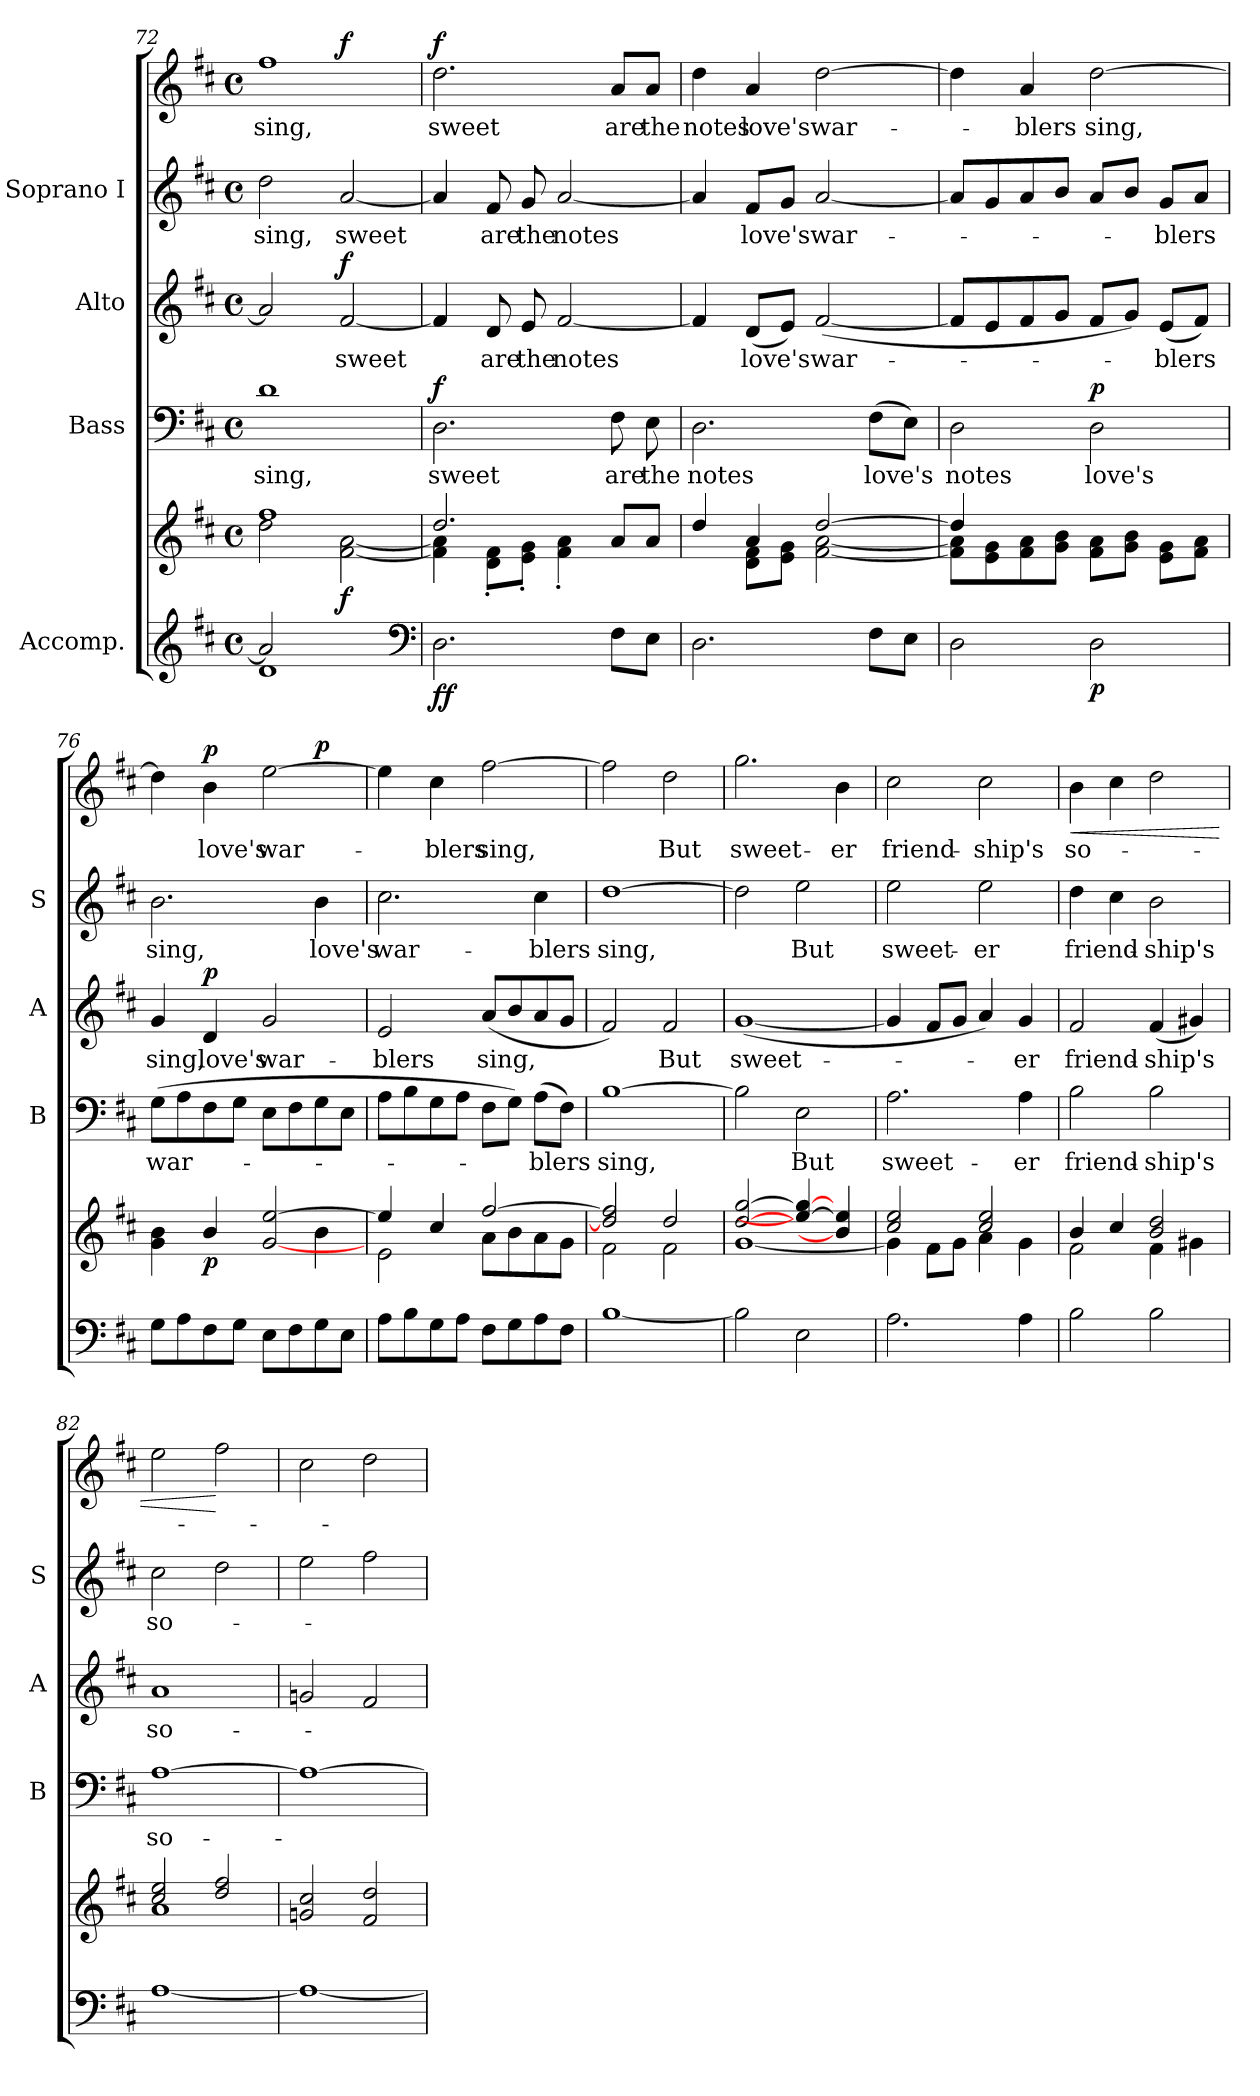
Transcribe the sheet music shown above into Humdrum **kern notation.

**kern	**kern	**dynam	**kern	**text	**dynam	**kern	**text	**dynam	**kern	**text	**kern	**text	**dynam
*part4	*part4	*part4	*part3	*part3	*part3	*part2	*part2	*part2	*part1	*part1	*part1	*part1	*part1
*staff6	*staff5	*staff5/6	*staff4	*staff4	*staff4	*staff3	*staff3	*staff3	*staff2	*staff2	*staff1	*staff1	*staff1/2
*I"Accomp.	*	*	*I"Bass	*	*	*I"Alto	*	*	*I"Soprano I	*	*	*	*
*	*	*	*I'B	*	*	*I'A	*	*	*I'S	*	*	*	*
*clefG2	*clefG2	*	*clefF4	*	*	*clefG2	*	*	*clefG2	*	*clefG2	*	*
*k[f#c#]	*k[f#c#]	*	*k[f#c#]	*	*	*k[f#c#]	*	*	*k[f#c#]	*	*k[f#c#]	*	*
*D:	*D:	*	*D:	*	*	*D:	*	*	*D:	*	*D:	*	*
*M4/4	*M4/4	*	*M4/4	*	*	*M4/4	*	*	*M4/4	*	*M4/4	*	*
*met(c)	*met(c)	*	*met(c)	*	*	*met(c)	*	*	*met(c)	*	*met(c)	*	*
=72	=72	=72	=72	=72	=72	=72	=72	=72	=72	=72	=72	=72	=72
*^	*^	*	*	*	*	*	*	*	*	*	*	*	*
!	!	!	!	!	!	!LO:LY:b	!	!	!	!	!	!LO:LY:b	!	!LO:LY:b	!
2a/]	1d\	1ff#	2dd\	.	1d	sing,	.	2a]	.	.	2dd	sing,	1ff#	sing,	.
!	!	!	!	!LO:DY:b	!	!	!	!	!LO:LY:b	!LO:DY:b	!	!LO:LY:b	!	!	!LO:DY:b=2
2ryy	.	.	[2f#\ [2a\	f	.	.	.	[2f#	sweet	f	[2a	sweet	.	.	f
*v	*v	*	*	*	*	*	*	*	*	*	*	*	*	*	*
*clefF4	*	*	*	*	*	*	*	*	*	*	*	*	*	*
!!LO:LB:g=z
=73	=73	=73	=73	=73	=73	=73	=73	=73	=73	=73	=73	=73	=73	=73
!	!	!	!LO:DY:b=2	!	!LO:LY:b	!	!	!	!	!	!	!	!LO:LY:b	!
!	!	!	!LO:DY:n=1:b	!	!	!LO:DY:b	!	!	!	!	!	!	!	!LO:DY:b
2.D	2.dd/	4f#\] 4a\]	f f	2.D	sweet	f	4f#]	.	.	4a]	.	2.dd	sweet	f
!	!	!	!	!	!	!	!	!LO:LY:b	!	!	!LO:LY:b	!	!	!
.	.	8d\' 8f#\'L	.	.	.	.	8d	are	.	8f#	are	.	.	.
!	!	!	!	!	!	!	!	!LO:LY:b	!	!	!LO:LY:b	!	!	!
.	.	8e\' 8g\'J	.	.	.	.	8e	the	.	8g	the	.	.	.
!	!	!	!	!	!	!	!	!LO:LY:b	!	!	!LO:LY:b	!	!	!
.	.	4f#\' 4a\'	.	.	.	.	[2f#	notes	.	[2a	notes	.	.	.
!	!	!	!	!	!LO:LY:b	!	!	!	!	!	!	!	!LO:LY:b	!
8F#L	8a/L	4ryy	.	8F#	are	.	.	.	.	.	.	8a/L	are	.
!	!	!	!	!	!LO:LY:b	!	!	!	!	!	!	!	!LO:LY:b	!
8EJ	8a/J	.	.	8E	the	.	.	.	.	.	.	8a/J	the	.
=74	=74	=74	=74	=74	=74	=74	=74	=74	=74	=74	=74	=74	=74	=74
!	!	!	!	!	!LO:LY:b	!	!	!	!	!	!	!	!LO:LY:b	!
2.D	4dd/	4ryy	.	2.D	notes	.	4f#]	.	.	4a]	.	4dd	notes	.
!	!	!	!	!	!	!	!	!LO:LY:b	!	!	!LO:LY:b	!	!LO:LY:b	!
.	4a/	8d\ 8f#\L	.	.	.	.	(<8dL	love's	.	8f#L	love's	4a	love's	.
.	.	8e\ 8g\J	.	.	.	.	8eJ)	.	.	8gJ	.	.	.	.
!	!	!	!	!	!	!	!	!LO:LY:b	!	!	!LO:LY:b	!	!LO:LY:b	!
.	[2dd/	[2f#\ [2a\	.	.	.	.	(<[2f#	war-	.	[2a	war-	[2dd	war-	.
!	!	!	!	!	!LO:LY:b	!	!	!	!	!	!	!	!	!
8F#L	.	.	.	(>8F#L	love's	.	.	.	.	.	.	.	.	.
8EJ	.	.	.	8EJ)	.	.	.	.	.	.	.	.	.	.
=75	=75	=75	=75	=75	=75	=75	=75	=75	=75	=75	=75	=75	=75	=75
!	!	!	!	!	!LO:LY:b	!	!	!	!	!	!	!	!	!
2D	4dd/]	8f#\] 8a\]L	.	2D	notes	.	8f#L]	.	.	8aL]	.	4dd]	.	.
.	.	8e\ 8g\	.	.	.	.	8e	.	.	8g	.	.	.	.
!	!	!	!	!	!	!	!	!	!	!	!	!	!LO:LY:b	!
.	2.ryy	8f#\ 8a\	.	.	.	.	8f#	.	.	8a	.	4a	blers	.
.	.	8g\ 8b\J	.	.	.	.	8gJ	.	.	8bJ	.	.	.	.
!	!	!	!LO:DY:b=2	!	!LO:LY:b	!LO:DY:b	!	!	!	!	!	!	!LO:LY:b	!
2D	.	8f#\ 8a\L	p	2D	love's	p	8f#L	.	.	8aL	.	[2dd	sing,	.
.	.	8g\ 8b\J	.	.	.	.	8gJ)	.	.	8bJ	.	.	.	.
!	!	!	!	!	!	!	!	!LO:LY:b	!	!	!LO:LY:b	!	!	!
.	.	8e\ 8g\L	.	.	.	.	(<8eL	blers	.	8gL	blers	.	.	.
.	.	8f#\ 8a\J	.	.	.	.	8f#J)	.	.	8aJ	.	.	.	.
=76	=76	=76	=76	=76	=76	=76	=76	=76	=76	=76	=76	=76	=76	=76
!	!	!	!	!	!LO:LY:b	!	!	!LO:LY:b	!	!	!LO:LY:b	!	!	!
8GL	4ryy	4g\ 4b\	.	(>8GL	war-	.	4g	sing,	.	2.b	sing,	4dd]	.	.
8A	.	.	.	8A	.	.	.	.	.	.	.	.	.	.
!	!	!	!LO:DY:b	!	!	!	!	!LO:LY:b	!LO:DY:b	!	!	!	!LO:LY:b	!LO:DY:b
8F#	4b/	2ryy	p	8F#	.	.	4d	love's	p	.	.	4b	love's	p
8GJ	.	.	.	8GJ	.	.	.	.	.	.	.	.	.	.
!	!	!	!	!	!	!	!	!LO:LY:b	!	!	!	!	!LO:LY:b	!
8EL	[2g/ [2ee/	.	.	8EL	.	.	2g	war-	.	.	.	[2ee	war-	.
8F#	.	.	.	8F#	.	.	.	.	.	.	.	.	.	.
!	!	!	!	!	!	!	!	!	!	!	!LO:LY:b	!	!	!LO:DY:b=2
8G	.	4b\	.	8G	.	.	.	.	.	4b	love's	.	.	p
8EJ	.	.	.	8EJ	.	.	.	.	.	.	.	.	.	.
!!LO:LB:g=z
=77	=77	=77	=77	=77	=77	=77	=77	=77	=77	=77	=77	=77	=77	=77
*^	*	*	*	*	*	*	*	*	*	*	*	*	*	*
!	!	!	!	!	!	!	!	!	!LO:LY:b	!	!	!LO:LY:b	!	!	!
1ryy	8A\L	4ee/]	2e\	.	8AL	.	.	2e	-blers	.	2.cc#	war-	4ee]	.	.
.	8B\	.	.	.	8B	.	.	.	.	.	.	.	.	.	.
!	!	!	!	!	!	!	!	!	!	!	!	!	!	!LO:LY:b	!
.	8G\	4cc#/	.	.	8G	.	.	.	.	.	.	.	4cc#	blers	.
.	8A\J	.	.	.	8AJ	.	.	.	.	.	.	.	.	.	.
!	!	!	!	!	!	!	!	!	!LO:LY:b	!	!	!	!	!LO:LY:b	!
.	8F#\L	[2ff#/	8a\L	.	8F#L	.	.	(<8aL	sing,	.	.	.	[2ff#	sing,	.
.	8G\	.	8b\	.	8GJ)	.	.	8b	.	.	.	.	.	.	.
!	!	!	!	!	!	!LO:LY:b	!	!	!	!	!	!LO:LY:b	!	!	!
.	8A\	.	8a\	.	(>8AL	blers	.	8a	.	.	4cc#	-blers	.	.	.
.	8F#\J	.	8g\J	.	8F#J)	.	.	8gJ	.	.	.	.	.	.	.
=78	=78	=78	=78	=78	=78	=78	=78	=78	=78	=78	=78	=78	=78	=78	=78
!	!	!	!	!	!	!LO:LY:b	!	!	!	!	!	!LO:LY:b	!	!	!
1ryy	[1B\	2dd/] 2ff#/]	2f#\	.	[1B	sing,	.	2f#)	.	.	[1dd	sing,	2ff#]	.	.
!	!	!	!	!	!	!	!	!	!LO:LY:b	!	!	!	!	!LO:LY:b	!
.	.	2dd/	2f#\	.	.	.	.	2f#	But	.	.	.	2dd	But	.
=79	=79	=79	=79	=79	=79	=79	=79	=79	=79	=79	=79	=79	=79	=79	=79
!	!	!	!	!	!	!	!	!	!LO:LY:b	!	!	!	!	!LO:LY:b	!
1ryy	2B\]	[2dd/ [2gg/	[1g\	.	2B]	.	.	(<[1g	sweet-	.	2dd]	.	2.gg	sweet-	.
!	!	!	!	!	!	!LO:LY:b	!	!	!	!	!	!LO:LY:b	!	!	!
.	2E\	4ee/_ 4gg/_	.	.	2E	But	.	.	.	.	2ee	But	.	.	.
!	!	!	!	!	!	!	!	!	!	!	!	!	!	!LO:LY:b	!
.	.	4b/] 4ee/]	.	.	.	.	.	.	.	.	.	.	4b	-er	.
=80	=80	=80	=80	=80	=80	=80	=80	=80	=80	=80	=80	=80	=80	=80	=80
!	!	!	!	!	!	!LO:LY:b	!	!	!	!	!	!LO:LY:b	!	!LO:LY:b	!
1ryy	2.A\	2cc#/ 2ee/	4g\]	.	2.A	sweet-	.	4g]	.	.	2ee	sweet-	2cc#	friend-	.
.	.	.	8f#\L	.	.	.	.	8f#L	.	.	.	.	.	.	.
.	.	.	8g\J	.	.	.	.	8gJ	.	.	.	.	.	.	.
!	!	!	!	!	!	!	!	!	!	!	!	!LO:LY:b	!	!LO:LY:b	!
.	.	2cc#/ 2ee/	4a\	.	.	.	.	4a)	.	.	2ee	-er	2cc#	-ship's	.
!	!	!	!	!	!	!LO:LY:b	!	!	!LO:LY:b	!	!	!	!	!	!
.	4A\	.	4g\	.	4A	-er	.	4g	er	.	.	.	.	.	.
=81	=81	=81	=81	=81	=81	=81	=81	=81	=81	=81	=81	=81	=81	=81	=81
!	!	!	!	!	!	!LO:LY:b	!	!	!LO:LY:b	!	!	!LO:LY:b	!	!LO:LY:b	!LO:HP:b
1ryy	2B\	4b/	2f#\	.	2B	friend-	.	2f#	friend-	.	4dd	friend-	4b	so-	<
.	.	4cc#/	.	.	.	.	.	.	.	.	4cc#	.	4cc#	.	.
!	!	!	!	!	!	!LO:LY:b	!	!	!LO:LY:b	!	!	!LO:LY:b	!	!	!
.	2B\	2b/ 2dd/	4f#\	.	2B	-ship's	.	(<4f#	-ship's	.	2b	ship's	2dd	.	.
.	.	.	4g#X\	.	.	.	.	4g#X)	.	.	.	.	.	.	.
=82	=82	=82	=82	=82	=82	=82	=82	=82	=82	=82	=82	=82	=82	=82	=82
!	!	!	!	!	!	!LO:LY:b	!	!	!LO:LY:b	!	!	!LO:LY:b	!	!	!
1ryy	[1A\	2cc#/ 2ee/	1a\	.	[1A	so-	.	1a	so-	.	2cc#	so-	2ee	.	.
.	.	2dd/ 2ff#/	.	.	.	.	.	.	.	.	2dd	.	2ff#	.	[
=83	=83	=83	=83	=83	=83	=83	=83	=83	=83	=83	=83	=83	=83	=83	=83
1ryy	1A\_	2gn/ 2cc#/	1ryy	.	1A_	.	.	2gn	.	.	2ee	.	2cc#	.	.
.	.	2f#/ 2dd/	.	.	.	.	.	2f#	.	.	2ff#	.	2dd	.	.
*v	*v	*	*	*	*	*	*	*	*	*	*	*	*	*	*
*	*v	*v	*	*	*	*	*	*	*	*	*	*	*	*
=	=	=	=	=	=	=	=	=	=	=	=	=	=
*-	*-	*-	*-	*-	*-	*-	*-	*-	*-	*-	*-	*-	*-
